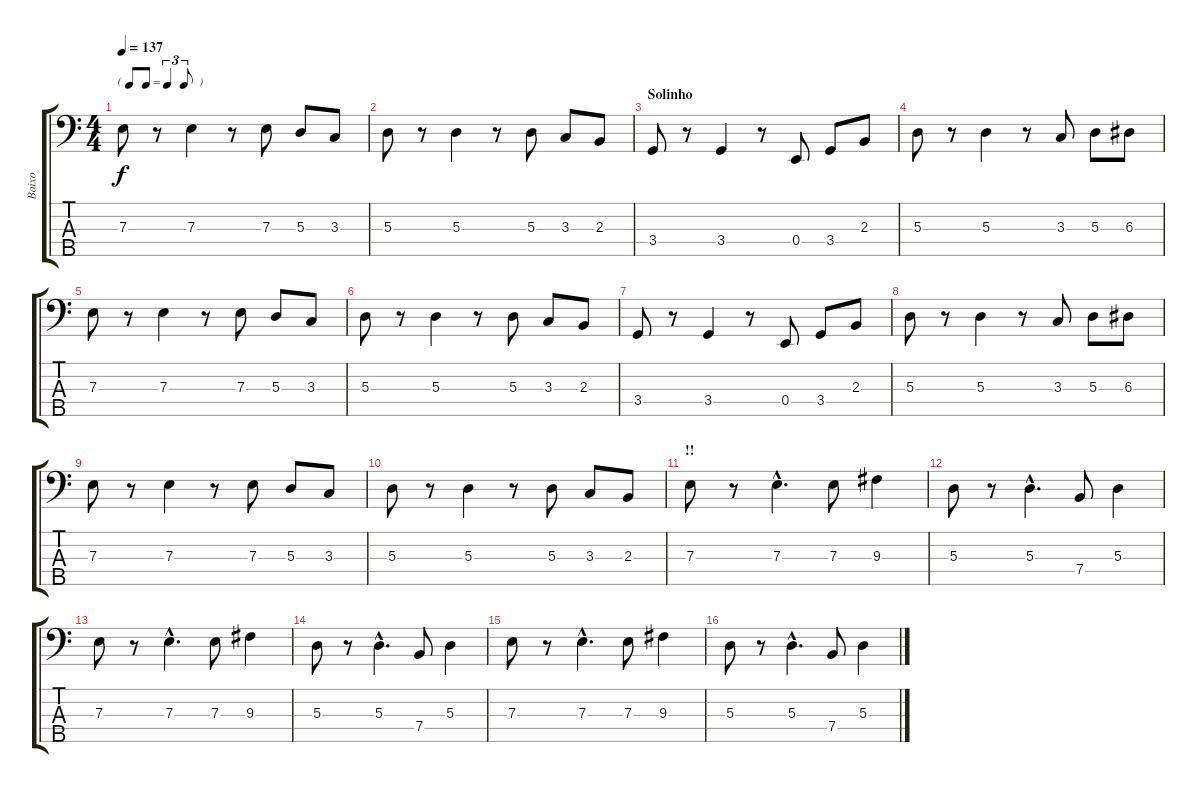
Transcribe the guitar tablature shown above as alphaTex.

\track ("Baixo" "Baixo") {instrument fretlessbass}
\staff {score tabs}
\tuning (G2 D2 A1 E1 B0) {hide}
\ts (4 4)
\tf triplet8th
\tempo 137
\clef f4
\ks c
7.3.8{dy f} r.8 7.3.4 r.8 7.3.8 5.3.8 3.3.8 |
5.3.8 r.8 5.3.4 r.8 5.3.8 3.3.8 2.3.8 |
\section ("" "Solinho")
3.4.8 r.8 3.4.4 r.8 0.4.8 3.4.8 2.3.8 |
5.3.8 r.8 5.3.4 r.8 3.3.8 5.3.8 6.3.8 |
7.3.8 r.8 7.3.4 r.8 7.3.8 5.3.8 3.3.8 |
5.3.8 r.8 5.3.4 r.8 5.3.8 3.3.8 2.3.8 |
3.4.8 r.8 3.4.4 r.8 0.4.8 3.4.8 2.3.8 |
5.3.8 r.8 5.3.4 r.8 3.3.8 5.3.8 6.3.8 |
7.3.8 r.8 7.3.4 r.8 7.3.8 5.3.8 3.3.8 |
5.3.8 r.8 5.3.4 r.8 5.3.8 3.3.8 2.3.8 |
\section ("" "!!")
7.3.8 r.8 7.3{hac}.4{d} 7.3.8 9.3.4 |
5.3.8 r.8 5.3{hac}.4{d} 7.4.8 5.3.4 |
7.3.8 r.8 7.3{hac}.4{d} 7.3.8 9.3.4 |
5.3.8 r.8 5.3{hac}.4{d} 7.4.8 5.3.4 |
7.3.8 r.8 7.3{hac}.4{d} 7.3.8 9.3.4 |
5.3.8 r.8 5.3{hac}.4{d} 7.4.8 5.3.4
